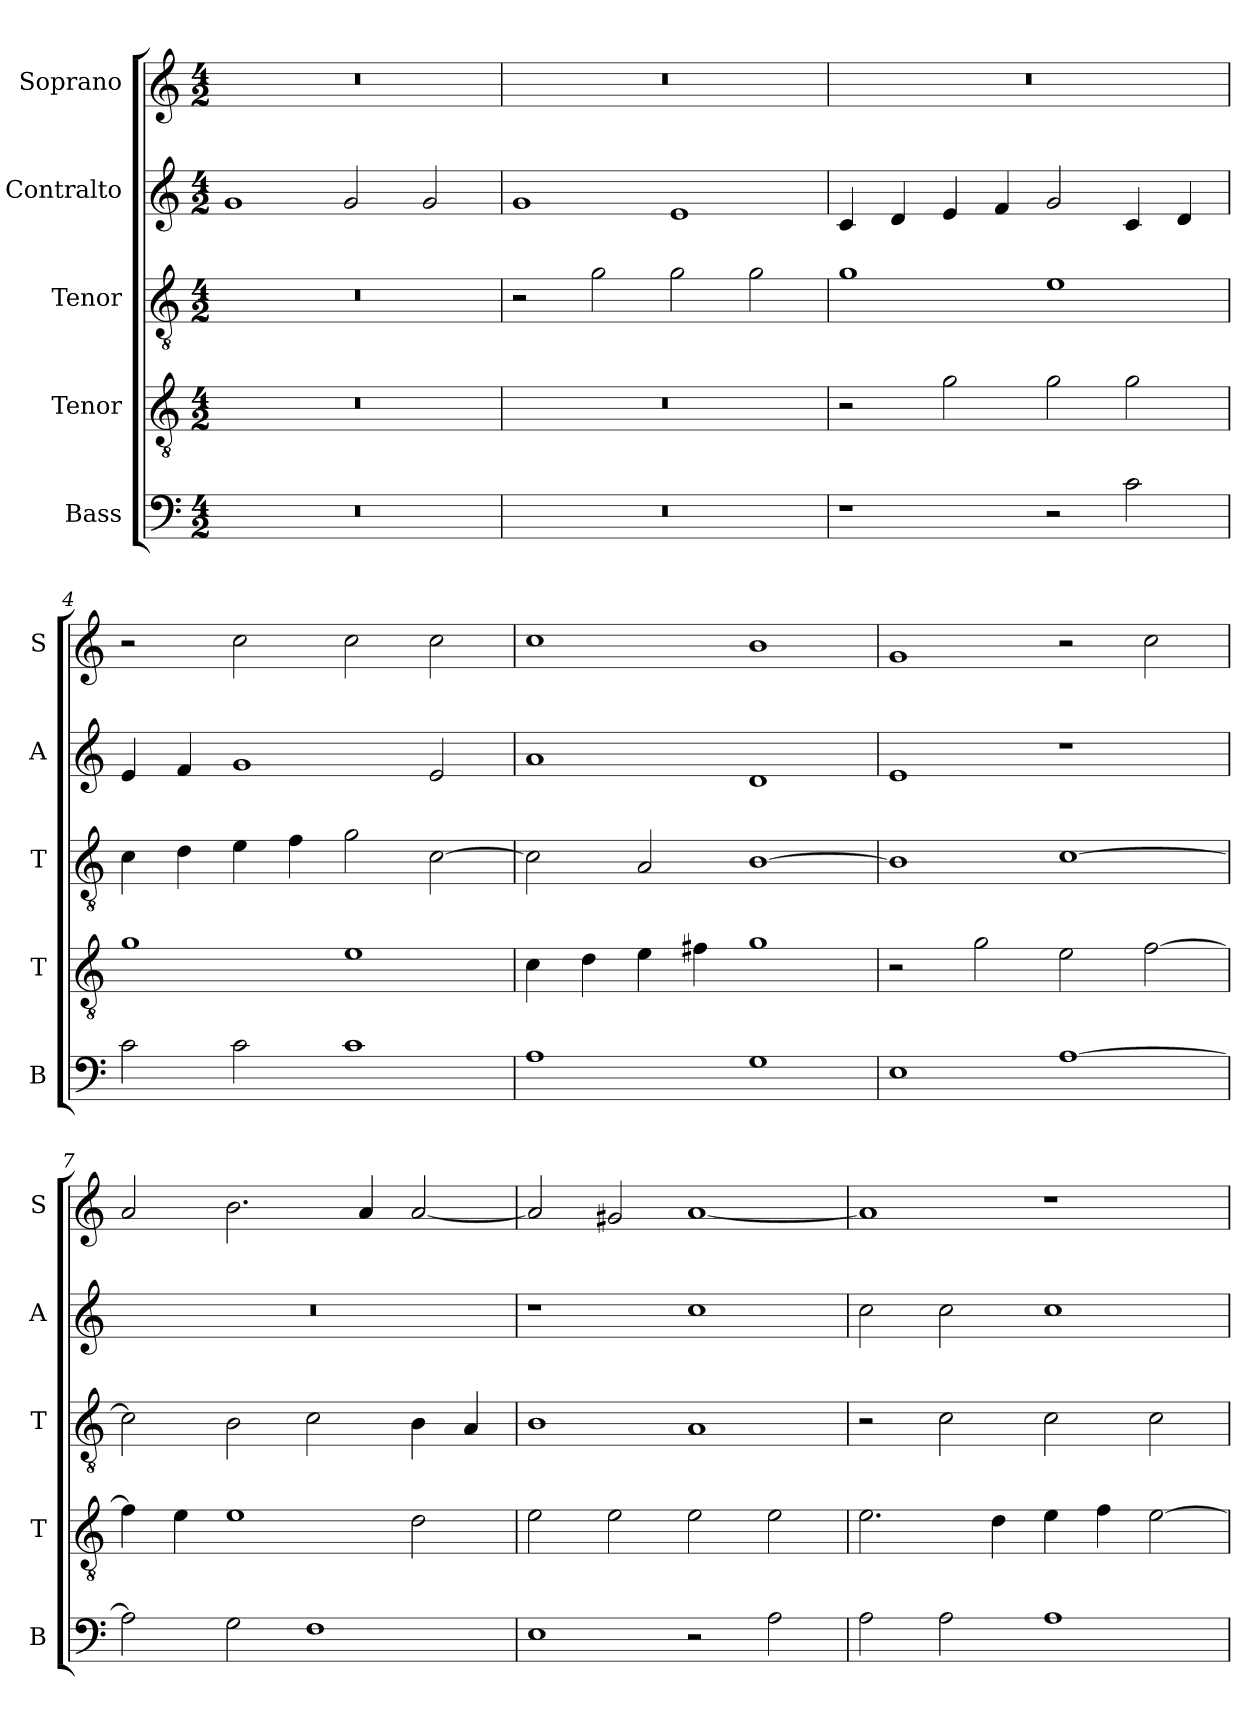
**kern	**kern	**kern	**kern	**kern
*part5	*part4	*part3	*part2	*part1
*staff5	*staff4	*staff3	*staff2	*staff1
*I"Bass	*I"Tenor	*I"Tenor	*I"Contralto	*I"Soprano
*I'B	*I'T	*I'T	*I'A	*I'S
*clefF4	*clefGv2	*clefGv2	*clefG2	*clefG2
*k[]	*k[]	*k[]	*k[]	*k[]
*C:ion	*C:ion	*C:ion	*C:ion	*C:ion
*M4/2	*M4/2	*M4/2	*M4/2	*M4/2
=1	=1	=1	=1	=1
0r	0r	0r	1g	0r
.	.	.	2g	.
.	.	.	2g	.
=2	=2	=2	=2	=2
0r	0r	2r	1g	0r
.	.	2g	.	.
.	.	2g	1e	.
.	.	2g	.	.
=3	=3	=3	=3	=3
1r	2r	1g	4c	0r
.	.	.	4d	.
.	2g	.	4e	.
.	.	.	4f	.
2r	2g	1e	2g	.
2c	2g	.	4c	.
.	.	.	4d	.
=4	=4	=4	=4	=4
2c	1g	4c	4e	2r
.	.	4d	4f	.
2c	.	4e	1g	2cc
.	.	4f	.	.
1c	1e	2g	.	2cc
.	.	[2c	2e	2cc
=5	=5	=5	=5	=5
1A	4c	2c]	1a	1cc
.	4d	.	.	.
.	4e	2A	.	.
.	4f#X	.	.	.
1G	1g	[1B	1d	1b
=6	=6	=6	=6	=6
1E	2r	1B]	1e	1g
.	2g	.	.	.
[1A	2e	[1c	1r	2r
.	[2f	.	.	2cc
=7	=7	=7	=7	=7
2A]	4f]	2c]	0r	2a
.	4e	.	.	.
2G	1e	2B	.	2.b
1F	.	2c	.	.
.	.	.	.	4a
.	2d	4B	.	[2a
.	.	4A	.	.
=8	=8	=8	=8	=8
1E	2e	1B	1r	2a]
.	2e	.	.	2g#X
2r	2e	1A	1cc	[1a
2A	2e	.	.	.
=9	=9	=9	=9	=9
2A	2.e	2r	2cc	1a]
2A	.	2c	2cc	.
.	4d	.	.	.
1A	4e	2c	1cc	1r
.	4f	.	.	.
.	[2e	2c	.	.
=	=	=	=	=
*-	*-	*-	*-	*-
